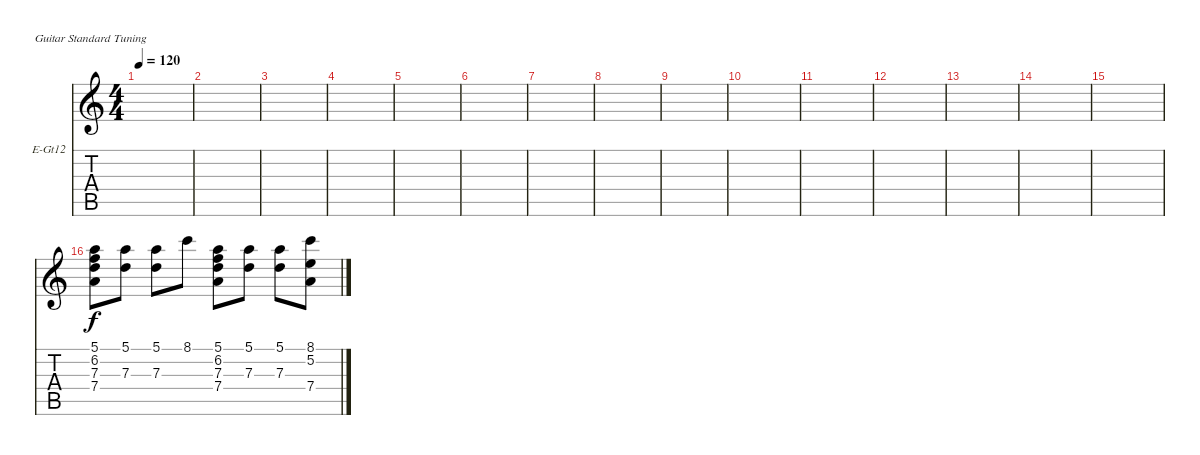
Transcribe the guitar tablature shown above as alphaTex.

\bracketExtendMode nobrackets
\firstSystemTrackNameOrientation horizontal
\otherSystemsTrackNameOrientation horizontal
\track ("12 St. Electric Guitar" "E-Gt12") {instrument electricguitarclean}
\staff {score tabs}
\tuning (E4 B3 G3 D3 A2 E2)
\ts (4 4)
\tempo 120
\clef g2
\scale
0.333333
\ks c
|
\scale
0.333333 |
\scale
0.333333 |
\scale
0.333333 |
\scale
0.333333 |
\scale
0.333333 |
\scale
0.333333 |
\scale
0.333333 |
\scale
0.333333 |
\scale
0.333333 |
\scale
0.333333 |
\scale
0.333333 |
\scale
0.333333 |
\scale
0.333333 |
\scale
0.333333 |
\scale
0.333333 (7.3 5.1 6.2 7.4).8 (7.3 5.1).8 (5.1 7.3).8 8.1.8 (5.1 7.3 7.4 6.2).8 (5.1 7.3).8 (5.1 7.3).8 (5.2 8.1 7.4).8
